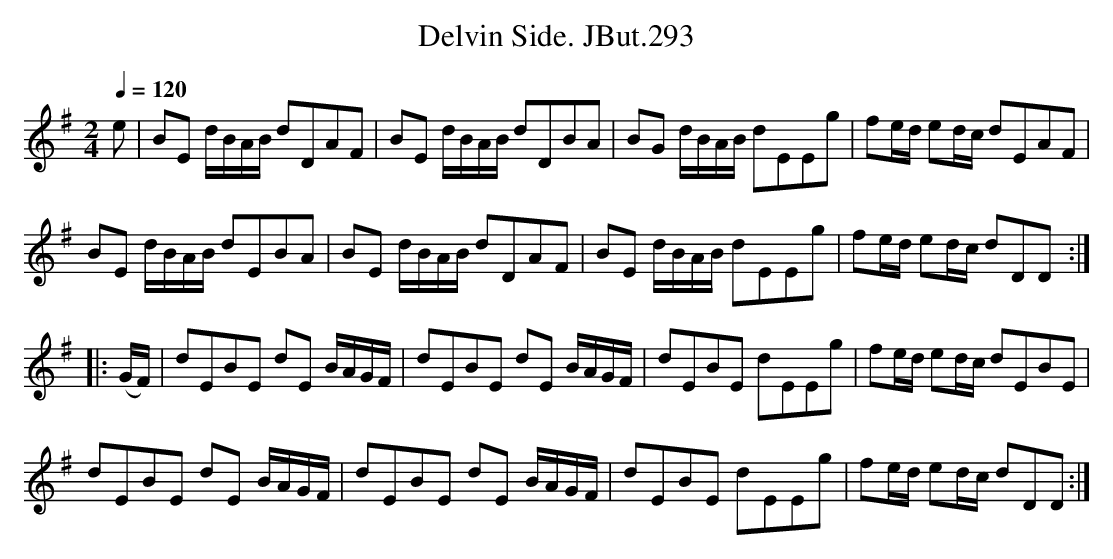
X:1
T:Delvin Side. JBut.293
M:2/4
L:1/8
Q:1/4=120
K:Em
e|BE d/B/A/B/ dDAF|BE d/B/A/B/ dDBA|BG d/B/A/B/ dEEg|fe/d/ ed/c/ dEAF|
BE d/B/A/B/ dEBA|BE d/B/A/B/ dDAF|BE d/B/A/B/ dEEg|fe/d/ ed/c/ dDD:|
|:(G/F/)|dEBE dE B/A/G/F/|dEBE dE B/A/G/F/|dEBE dEEg|fe/d/ ed/c/ dEBE|
dEBE dE B/A/G/F/|dEBE dE B/A/G/F/|dEBE dEEg|fe/d/ ed/c/ dDD:|
